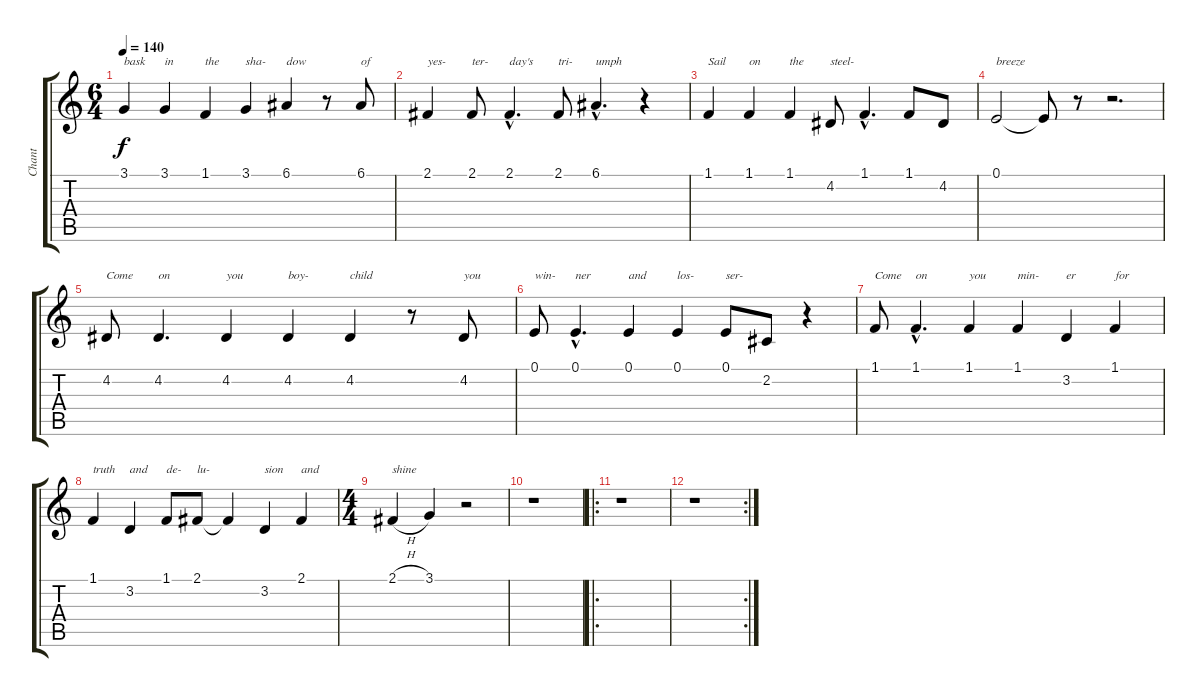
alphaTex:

\track ("Chant" "Chant") {instrument sopranosax}
\staff {score tabs}
\tuning (E4 B3 G3 D3 A2 E2) {hide}
\ts (6 4)
\tempo 140
\clef g2
\ks c
3.1.4{txt "bask" dy f} 3.1.4{txt "in"} 1.1.4{txt "the"} 3.1.4{txt "sha-"} 6.1.4{txt "dow"} r.8 6.1.8{txt "of"} |
2.1.4{txt "yes-"} 2.1.8{txt "ter-"} 2.1{hac}.4{d txt "day's"} 2.1.8{txt "tri-"} 6.1{hac}.4{d txt "umph"} r.4 |
1.1.4{txt "Sail"} 1.1.4{txt "on"} 1.1.4{txt "the"} 4.2.8{txt "steel-"} 1.1{hac}.4{d} 1.1.8 4.2.8 |
0.1.2{txt "breeze"} 0.1{t}.8 r.8 r.2{d} |
4.2.8{txt "Come"} 4.2.4{d txt "on"} 4.2.4{txt "you"} 4.2.4{txt "boy-"} 4.2.4{txt "child"} r.8 4.2.8{txt "you"} |
0.1.8{txt "win-"} 0.1{hac}.4{d txt "ner"} 0.1.4{txt "and"} 0.1.4{txt "los-"} 0.1.8{txt "ser-"} 2.2.8 r.4 |
1.1.8{txt "Come"} 1.1{hac}.4{d txt "on"} 1.1.4{txt "you"} 1.1.4{txt "min-"} 3.2.4{txt "er"} 1.1.4{txt "for"} |
1.1.4{txt "truth"} 3.2.4{txt "and"} 1.1.8{txt "de-"} 2.1.8{txt "lu-"} 2.1{t}.4 3.2.4{txt "sion"} 2.1.4{txt "and"} |
\ts (4 4)
2.1{h}.4{txt "shine"} 3.1.4 r.2 |
r.1 |
\ro
r.1 |
\rc 2
r.1
